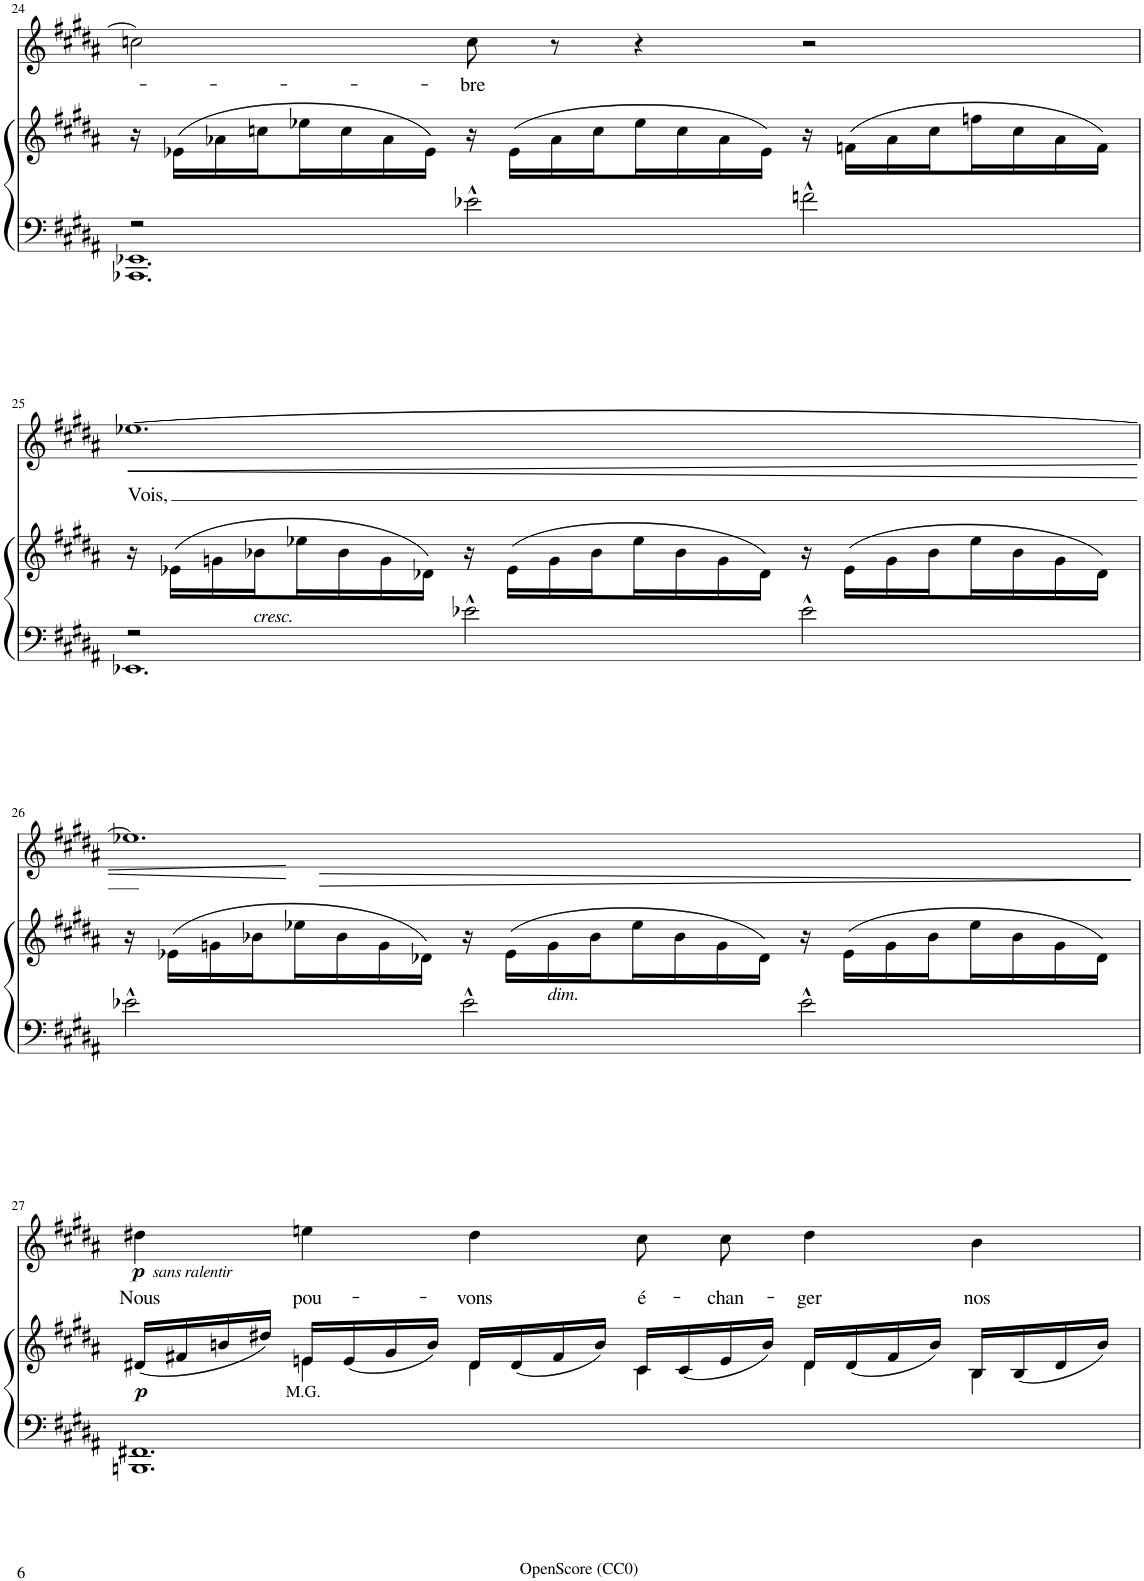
**kern	**kern	**dynam	**kern	**text	**dynam
*part2	*part2	*part2	*part1	*part1	*part1
*staff3	*staff2	*staff2/3	*staff1	*staff1	*staff1
*I"Piano	*	*	*I"Hautbois	*	*
*I'Pno	*	*	*	*	*
!!LO:PB:g=z
*clefF4	*clefG2	*	*clefG2	*	*
*k[f#c#g#d#a#]	*k[f#c#g#d#a#]	*	*k[f#c#g#d#a#]	*	*
*M3/2	*M3/2	*	*M3/2	*	*
=24	=24	=24	=24	=24	=24
*^	*	*	*	*	*
2r	1.AAA-X 1.EE-X	16r	.	2ccn\]	.	.
.	.	(16e-X\LL	.	.	.	.
.	.	16a-X\	.	.	.	.
.	.	16ccn\J	.	.	.	.
.	.	16ee-X\L	.	.	.	.
.	.	16cc\	.	.	.	.
.	.	16a-\	.	.	.	.
.	.	16e-\JJ)	.	.	.	.
!	!	!	!	!	!LO:LY:b	!
2e-X^^\	.	16r	.	8cc\	-bre	.
.	.	(16e-\LL	.	.	.	.
.	.	16a-\	.	8r	.	.
.	.	16cc\J	.	.	.	.
.	.	16ee-\L	.	4r	.	.
.	.	16cc\	.	.	.	.
.	.	16a-\	.	.	.	.
.	.	16e-\JJ)	.	.	.	.
2fn^^\	.	16r	.	2r	.	.
.	.	(16fn\LL	.	.	.	.
.	.	16a-\	.	.	.	.
.	.	16cc\J	.	.	.	.
.	.	16ffn\L	.	.	.	.
.	.	16cc\	.	.	.	.
.	.	16a-\	.	.	.	.
.	.	16f\JJ)	.	.	.	.
!!LO:LB:g=z
=25	=25	=25	=25	=25	=25	=25
!	!	!	!	!	!LO:LY:b	!LO:HP:b
*	*	*	*	*^	*	*
2r	1.EE-X	16r	.	[1.ee-X	2ryy	Vois,	<
.	.	(16e-X\LL	.	.	.	.	.
.	.	16gn\	.	.	.	.	.
!	!	!LO:TX:b:i:t=cresc.	!	!	!	!	!
.	.	16b-X\J	.	.	.	.	.
.	.	16ee-X\L	.	.	.	.	.
.	.	16b-X\	.	.	.	.	.
.	.	16g\	.	.	.	.	.
.	.	16d-X\JJ)	.	.	.	.	.
2e-X^^\	.	16r	.	.	2ryy	.	.
.	.	(16e-\LL	.	.	.	.	.
.	.	16g\	.	.	.	.	.
.	.	16b-\J	.	.	.	.	.
.	.	16ee-\L	.	.	.	.	.
.	.	16b-\	.	.	.	.	.
.	.	16g\	.	.	.	.	.
.	.	16d-\JJ)	.	.	.	.	.
2e-^^\	.	16r	.	.	2ryy	.	.
.	.	(16e-\LL	.	.	.	.	.
.	.	16g\	.	.	.	.	.
.	.	16b-\J	.	.	.	.	.
.	.	16ee-\L	.	.	.	.	.
.	.	16b-\	.	.	.	.	.
.	.	16g\	.	.	.	.	.
.	.	16d-\JJ)	.	.	.	.	.
*v	*v	*	*	*	*	*	*
!!LO:LB:g=z	!!
=26	=26	=26	=26	=26	=26	=26
2e-X^^\	16r	.	1.ee-X]	4ryy	.	.
.	(16e-X\LL	.	.	.	.	.
.	16gn\	.	.	.	.	.
.	16b-X\J	.	.	.	.	.
.	16ee-X\L	.	.	4ryy	.	[
.	16b-X\	.	.	.	.	.
.	16g\	.	.	.	.	.
.	16d-X\JJ)	.	.	.	.	.
2e-^^\	16r	.	.	1ryy	.	.
.	(16e-\LL	.	.	.	.	.
!	!LO:TX:b:i:t=dim.	!	!	!	!	!
.	16g\	.	.	.	.	.
.	16b-\J	.	.	.	.	.
.	16ee-\L	.	.	.	.	.
.	16b-X\	.	.	.	.	.
.	16g\	.	.	.	.	.
.	16d-\JJ)	.	.	.	.	.
2e-^^\	16r	.	.	.	.	.
.	(16e-\LL	.	.	.	.	.
.	16g\	.	.	.	.	.
.	16b-\J	.	.	.	.	.
.	16ee-\L	.	.	.	.	.
.	16b-X\	.	.	.	.	.
.	16g\	.	.	.	.	.
.	16d-\JJ)	.	.	.	.	.
*	*	*	*v	*v	*	*
!!LO:LB:g=z
=27	=27	=27	=27	=27	=27
*	*^	*	*	*	*
!	!	!	!LO:DY:b	!	!LO:LY:b	!LO:DY:b
!	!	!	!	!	!	!LO:DY:n=1:b
1.BBBn 1.FF#X	(<16d#X/LL	4ryy	p	4dd#X\	Nous	p other-dynamics
.	16f#X/	.	.	.	.	.
.	16bn/	.	.	.	.	.
.	16dd#X/JJ)	.	.	.	.	.
!	!LO:TX:b:t=M.G.	!	!	!	!	!
!	!	!	!	!	!LO:LY:b	!
.	16en/LL	4en\	.	4een\	pou-	.
.	(<16e/	.	.	.	.	.
.	16g#/	.	.	.	.	.
.	16b/JJ)	.	.	.	.	.
!	!	!	!	!	!LO:LY:b	!
.	16d#/LL	4d#\	.	4dd#\	-vons	.
.	(<16d#/	.	.	.	.	.
.	16f#/	.	.	.	.	.
.	16b/JJ)	.	.	.	.	.
!	!	!	!	!	!LO:LY:b	!
.	16c#/LL	4c#\	.	8cc#\L	é-	.
.	(<16c#/	.	.	.	.	.
!	!	!	!	!	!LO:LY:b	!
.	16e/	.	.	8cc#\J	-chan-	.
.	16b/JJ)	.	.	.	.	.
!	!	!	!	!	!LO:LY:b	!
.	16d#/LL	4d#\	.	4dd#\	-ger	.
.	(<16d#/	.	.	.	.	.
.	16f#/	.	.	.	.	.
.	16b/JJ)	.	.	.	.	.
!	!	!	!	!	!LO:LY:b	!
.	16B/LL	4B\	.	4b\	nos	.
.	(<16B/	.	.	.	.	.
.	16d#/	.	.	.	.	.
.	16b/JJ)	.	.	.	.	.
*	*v	*v	*	*	*	*
=	=	=	=	=	=
*-	*-	*-	*-	*-	*-
